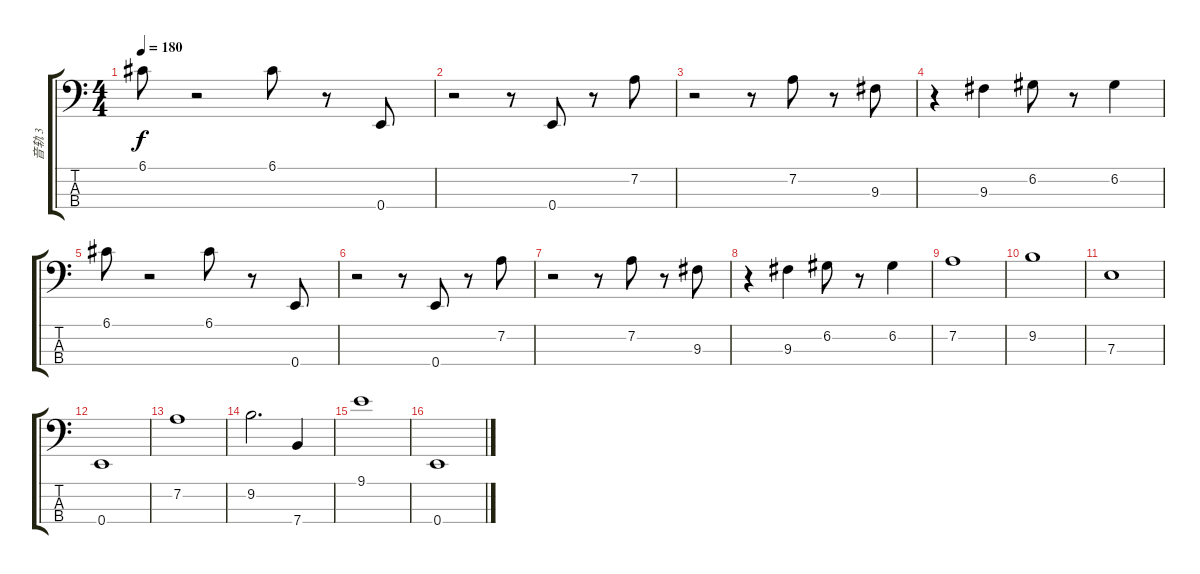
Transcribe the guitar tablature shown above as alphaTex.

\track ("音轨 3" "音轨 3") {instrument electricbassfinger}
\staff {score tabs}
\tuning (G2 D2 A1 E1) {hide}
\ts (4 4)
\tempo 180
\clef f4
\ks c
6.1.8{dy f} r.2 6.1.8 r.8 0.4.8 |
r.2 r.8 0.4.8 r.8 7.2.8 |
r.2 r.8 7.2.8 r.8 9.3.8 |
r.4 9.3.4 6.2.8 r.8 6.2.4 |
6.1.8 r.2 6.1.8 r.8 0.4.8 |
r.2 r.8 0.4.8 r.8 7.2.8 |
r.2 r.8 7.2.8 r.8 9.3.8 |
r.4 9.3.4 6.2.8 r.8 6.2.4 |
7.2.1 |
9.2.1 |
7.3.1 |
0.4.1 |
7.2.1 |
9.2.2{d} 7.4.4 |
9.1.1 |
0.4.1
